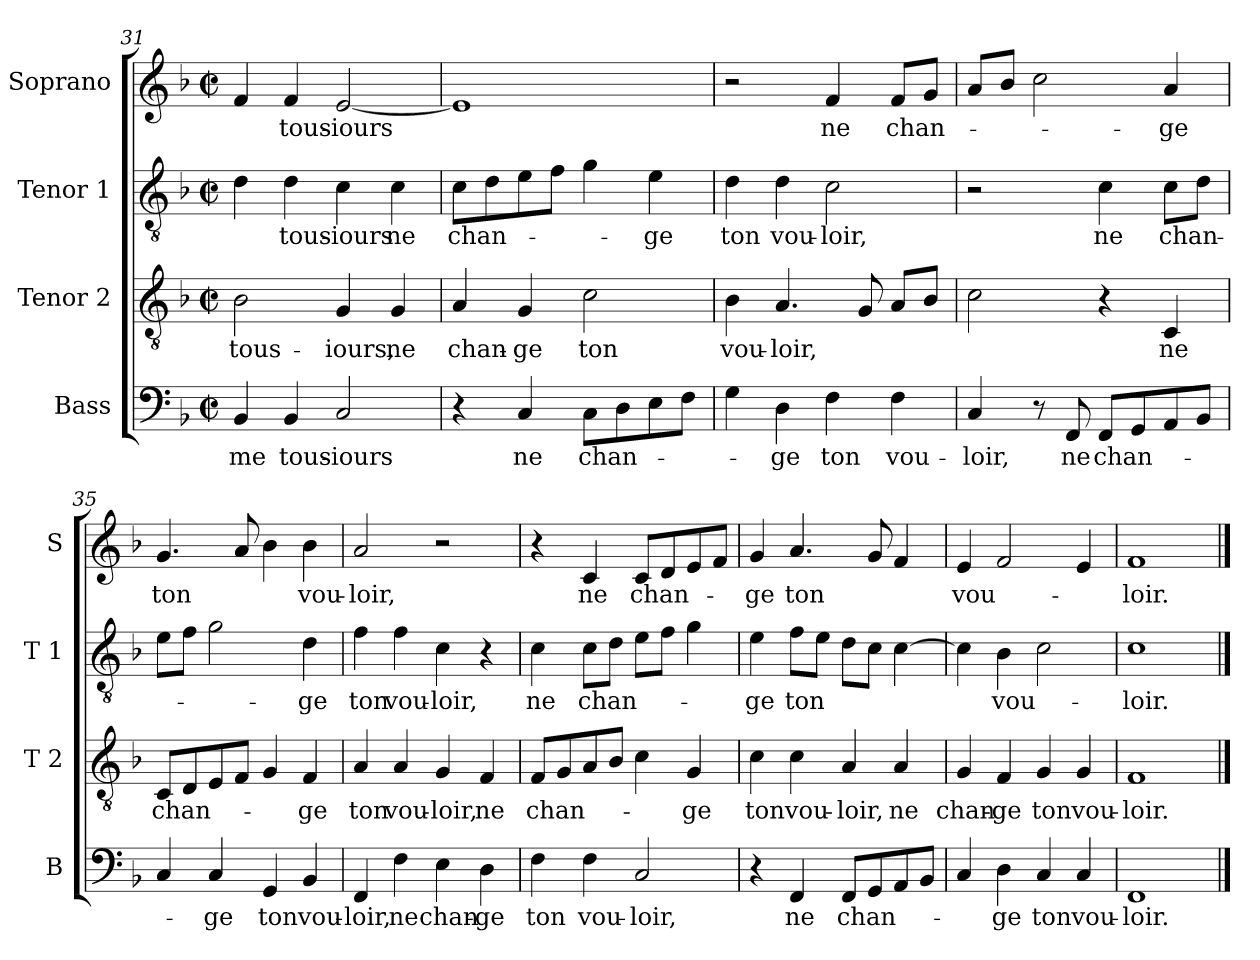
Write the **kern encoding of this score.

**kern	**text	**kern	**text	**kern	**text	**kern	**text
*part4	*part4	*part3	*part3	*part2	*part2	*part1	*part1
*staff4	*staff4	*staff3	*staff3	*staff2	*staff2	*staff1	*staff1
*I"Bass	*	*I"Tenor 2	*	*I"Tenor 1	*	*I"Soprano	*
*I'B	*	*I'T 2	*	*I'T 1	*	*I'S	*
!!LO:LB:g=z
*clefF4	*	*clefGv2	*	*clefGv2	*	*clefG2	*
*k[b-]	*	*k[b-]	*	*k[b-]	*	*k[b-]	*
*F:	*	*F:	*	*F:	*	*F:	*
*M2/2	*	*M2/2	*	*M2/2	*	*M2/2	*
*met(c|)	*	*met(c|)	*	*met(c|)	*	*met(c|)	*
=31	=31	=31	=31	=31	=31	=31	=31
!	!LO:LY:b	!	!LO:LY:b	!	!	!	!
4BB-/	-me	2B-\	tous-	4d\	.	4f/	.
!	!LO:LY:b	!	!	!	!LO:LY:b	!	!LO:LY:b
4BB-/	tous-	.	.	4d\	tous-	4f/	tous-
!	!LO:LY:b	!	!LO:LY:b	!	!LO:LY:b	!	!LO:LY:b
2C/	-iours	4G/	-iours,	4c\	-iours	[2e/	-iours
!	!	!	!LO:LY:b	!	!LO:LY:b	!	!
.	.	4G/	ne	4c\	ne	.	.
=32	=32	=32	=32	=32	=32	=32	=32
!	!	!	!LO:LY:b	!	!LO:LY:b	!	!
4r	.	4A/	chan-	8c\L	chan-	1e]	.
.	.	.	.	8d\	.	.	.
!	!LO:LY:b	!	!LO:LY:b	!	!	!	!
4C/	ne	4G/	-ge	8e\	.	.	.
.	.	.	.	8f\J	.	.	.
!	!LO:LY:b	!	!LO:LY:b	!	!	!	!
8C\L	chan-	2c\	ton	4g\	.	.	.
8D\	.	.	.	.	.	.	.
!	!	!	!	!	!LO:LY:b	!	!
8E\	.	.	.	4e\	-ge	.	.
8F\J	.	.	.	.	.	.	.
=33	=33	=33	=33	=33	=33	=33	=33
!	!	!	!LO:LY:b	!	!LO:LY:b	!	!
4G\	.	4B-\	vou-	4d\	ton	2r	.
!	!LO:LY:b	!	!LO:LY:b	!	!LO:LY:b	!	!
4D\	-ge	4.A/	-loir,	4d\	vou-	.	.
!	!LO:LY:b	!	!	!	!LO:LY:b	!	!LO:LY:b
4F\	ton	.	.	2c\	-loir,	4f/	ne
.	.	8G/	.	.	.	.	.
!	!LO:LY:b	!	!	!	!	!	!LO:LY:b
4F\	vou-	8A/L	.	.	.	8f/L	chan-
.	.	8B-/J	.	.	.	8g/J	.
=34	=34	=34	=34	=34	=34	=34	=34
!	!LO:LY:b	!	!	!	!	!	!
4C/	-loir,	2c\	.	2r	.	8a/L	.
.	.	.	.	.	.	8b-/J	.
8r	.	.	.	.	.	2cc\	.
!	!LO:LY:b	!	!	!	!	!	!
8FF/	ne	.	.	.	.	.	.
!	!LO:LY:b	!	!	!	!LO:LY:b	!	!
8FF/L	chan-	4r	.	4c\	ne	.	.
8GG/	.	.	.	.	.	.	.
!	!	!	!LO:LY:b	!	!LO:LY:b	!	!LO:LY:b
8AA/	.	4C/	ne	8c\L	chan-	4a/	-ge
8BB-/J	.	.	.	8d\J	.	.	.
=35	=35	=35	=35	=35	=35	=35	=35
!	!	!	!LO:LY:b	!	!	!	!LO:LY:b
4C/	.	8C/L	chan-	8e\L	.	4.g/	ton
.	.	8D/	.	8f\J	.	.	.
!	!LO:LY:b	!	!	!	!	!	!
4C/	-ge	8E/	.	2g\	.	.	.
.	.	8F/J	.	.	.	8a/	.
!	!LO:LY:b	!	!	!	!	!	!
4GG/	ton	4G/	.	.	.	4b-\	.
!	!LO:LY:b	!	!LO:LY:b	!	!LO:LY:b	!	!LO:LY:b
4BB-/	vou-	4F/	-ge	4d\	-ge	4b-\	vou-
!!LO:LB:g=z
=36	=36	=36	=36	=36	=36	=36	=36
!	!LO:LY:b	!	!LO:LY:b	!	!LO:LY:b	!	!LO:LY:b
4FF/	-loir,	4A/	ton	4f\	ton	2a/	-loir,
!	!LO:LY:b	!	!LO:LY:b	!	!LO:LY:b	!	!
4F\	ne	4A/	vou-	4f\	vou-	.	.
!	!LO:LY:b	!	!LO:LY:b	!	!LO:LY:b	!	!
4E\	chan-	4G/	-loir,	4c\	-loir,	2r	.
!	!LO:LY:b	!	!LO:LY:b	!	!	!	!
4D\	-ge	4F/	ne	4r	.	.	.
=37	=37	=37	=37	=37	=37	=37	=37
!	!LO:LY:b	!	!LO:LY:b	!	!LO:LY:b	!	!
4F\	ton	8F/L	chan-	4c\	ne	4r	.
.	.	8G/	.	.	.	.	.
!	!LO:LY:b	!	!	!	!LO:LY:b	!	!LO:LY:b
4F\	vou-	8A/	.	8c\L	chan-	4c/	ne
.	.	8B-/J	.	8d\J	.	.	.
!	!LO:LY:b	!	!	!	!	!	!LO:LY:b
2C/	-loir,	4c\	.	8e\L	.	8c/L	chan-
.	.	.	.	8f\J	.	8d/	.
!	!	!	!LO:LY:b	!	!	!	!
.	.	4G/	-ge	4g\	.	8e/	.
.	.	.	.	.	.	8f/J	.
=38	=38	=38	=38	=38	=38	=38	=38
!	!	!	!LO:LY:b	!	!LO:LY:b	!	!LO:LY:b
4r	.	4c\	ton	4e\	-ge	4g/	-ge
!	!LO:LY:b	!	!LO:LY:b	!	!LO:LY:b	!	!LO:LY:b
4FF/	ne	4c\	vou-	8f\L	ton	4.a/	ton
.	.	.	.	8e\J	.	.	.
!	!LO:LY:b	!	!LO:LY:b	!	!	!	!
8FF/L	chan-	4A/	-loir,	8d\L	.	.	.
8GG/	.	.	.	8c\J	.	8g/	.
!	!	!	!LO:LY:b	!	!	!	!
8AA/	.	4A/	ne	[4c\	.	4f/	.
8BB-/J	.	.	.	.	.	.	.
=39	=39	=39	=39	=39	=39	=39	=39
!	!	!	!LO:LY:b	!	!	!	!LO:LY:b
4C/	.	4G/	chan-	4c\]	.	4e/	vou-
!	!LO:LY:b	!	!LO:LY:b	!	!LO:LY:b	!	!
4D\	-ge	4F/	-ge	4B-\	vou-	2f/	.
!	!LO:LY:b	!	!LO:LY:b	!	!	!	!
4C/	ton	4G/	ton	2c\	.	.	.
!	!LO:LY:b	!	!LO:LY:b	!	!	!	!
4C/	vou-	4G/	vou-	.	.	4e/	.
=40	=40	=40	=40	=40	=40	=40	=40
!	!LO:LY:b	!	!LO:LY:b	!	!LO:LY:b	!	!LO:LY:b
1FF	-loir.	1F	-loir.	1c	-loir.	1f	-loir.
==	==	==	==	==	==	==	==
*-	*-	*-	*-	*-	*-	*-	*-
